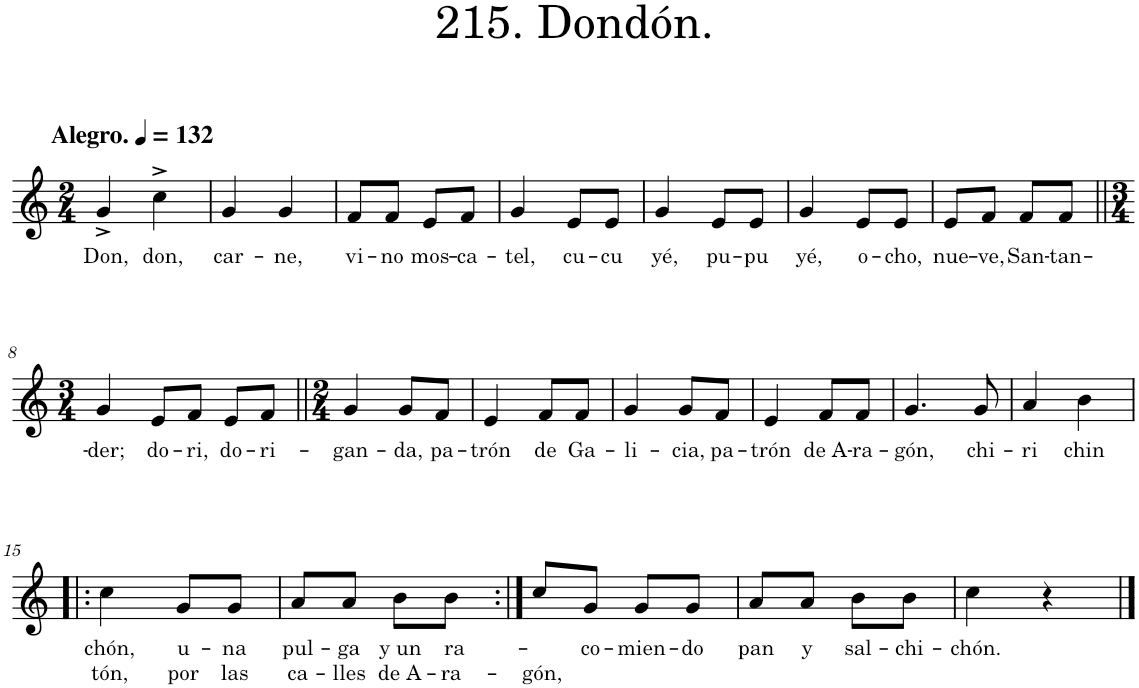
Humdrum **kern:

**kern	**text	**text
*part1	*part1	*part1
*staff1	*staff1	*staff1
*I"Piano	*	*
*I'Pno.	*	*
*clefG2	*	*
*k[]	*	*
*M2/4	*	*
*MM132	*	*
=1	=1	=1
!LO:TX:a:B:t=Alegro.	!	!
!	!LO:LY:b	!
4g^/	Don,	.
!	!LO:LY:b	!
4cc^\	don,	.
=2	=2	=2
!	!LO:LY:b	!
4g/	car-	.
!	!LO:LY:b	!
4g/	-ne,	.
=3	=3	=3
!	!LO:LY:b	!
8f/L	vi-	.
!	!LO:LY:b	!
8f/J	-no	.
!	!LO:LY:b	!
8e/L	mos-	.
!	!LO:LY:b	!
8f/J	-ca-	.
=4	=4	=4
!	!LO:LY:b	!
4g/	-tel,	.
!	!LO:LY:b	!
8e/L	cu-	.
!	!LO:LY:b	!
8e/J	-cu	.
=5	=5	=5
!	!LO:LY:b	!
4g/	yé,	.
!	!LO:LY:b	!
8e/L	pu-	.
!	!LO:LY:b	!
8e/J	-pu	.
=6	=6	=6
!	!LO:LY:b	!
4g/	yé,	.
!	!LO:LY:b	!
8e/L	o-	.
!	!LO:LY:b	!
8e/J	-cho,	.
=7	=7	=7
!	!LO:LY:b	!
8e/L	nue-	.
!	!LO:LY:b	!
8f/J	-ve,	.
!	!LO:LY:b	!
8f/L	San-	.
!	!LO:LY:b	!
8f/J	-tan-	.
!!LO:LB:g=z
=8||	=8||	=8||
*M3/4	*	*
!	!LO:LY:b	!
4g/	-der;	.
!	!LO:LY:b	!
8e/L	do-	.
!	!LO:LY:b	!
8f/J	-ri,	.
!	!LO:LY:b	!
8e/L	do-	.
!	!LO:LY:b	!
8f/J	-ri-	.
=9||	=9||	=9||
*M2/4	*	*
!	!LO:LY:b	!
4g/	-gan-	.
!	!LO:LY:b	!
8g/L	-da,	.
!	!LO:LY:b	!
8f/J	pa-	.
=10	=10	=10
!	!LO:LY:b	!
4e/	-trón	.
!	!LO:LY:b	!
8f/L	de	.
!	!LO:LY:b	!
8f/J	Ga-	.
=11	=11	=11
!	!LO:LY:b	!
4g/	-li-	.
!	!LO:LY:b	!
8g/L	-cia,	.
!	!LO:LY:b	!
8f/J	pa-	.
=12	=12	=12
!	!LO:LY:b	!
4e/	-trón	.
!	!LO:LY:b	!
8f/L	de A-	.
!	!LO:LY:b	!
8f/J	-ra-	.
=13	=13	=13
!	!LO:LY:b	!
4.g/	-gón,	.
!	!LO:LY:b	!
8g/	chi-	.
=14	=14	=14
!	!LO:LY:b	!
4a/	-ri	.
!	!LO:LY:b	!
4b\	chin	.
!!LO:LB:g=z
=15!|:	=15!|:	=15!|:
!	!LO:LY:b	!LO:LY:b
4cc\	chón,	tón,
!	!LO:LY:b	!LO:LY:b
8g/L	u-	por
!	!LO:LY:b	!LO:LY:b
8g/J	-na	las
=16	=16	=16
!	!LO:LY:b	!LO:LY:b
8a/L	pul-	ca-
!	!LO:LY:b	!LO:LY:b
8a/J	-ga	-lles
!	!LO:LY:b	!LO:LY:b
8b\L	y un	de A-
!	!LO:LY:b	!LO:LY:b
8b\J	ra-	-ra-
=17:|!	=17:|!	=17:|!
!	!	!LO:LY:b
8cc/L	.	-gón,
!	!LO:LY:b	!
8g/J	co-	.
!	!LO:LY:b	!
8g/L	-mien-	.
!	!LO:LY:b	!
8g/J	-do	.
=18	=18	=18
!	!LO:LY:b	!
8a/L	pan	.
!	!LO:LY:b	!
8a/J	y	.
!	!LO:LY:b	!
8b\L	sal-	.
!	!LO:LY:b	!
8b\J	-chi-	.
=19	=19	=19
!	!LO:LY:b	!
4cc\	-chón.	.
4r	.	.
==	==	==
*-	*-	*-
